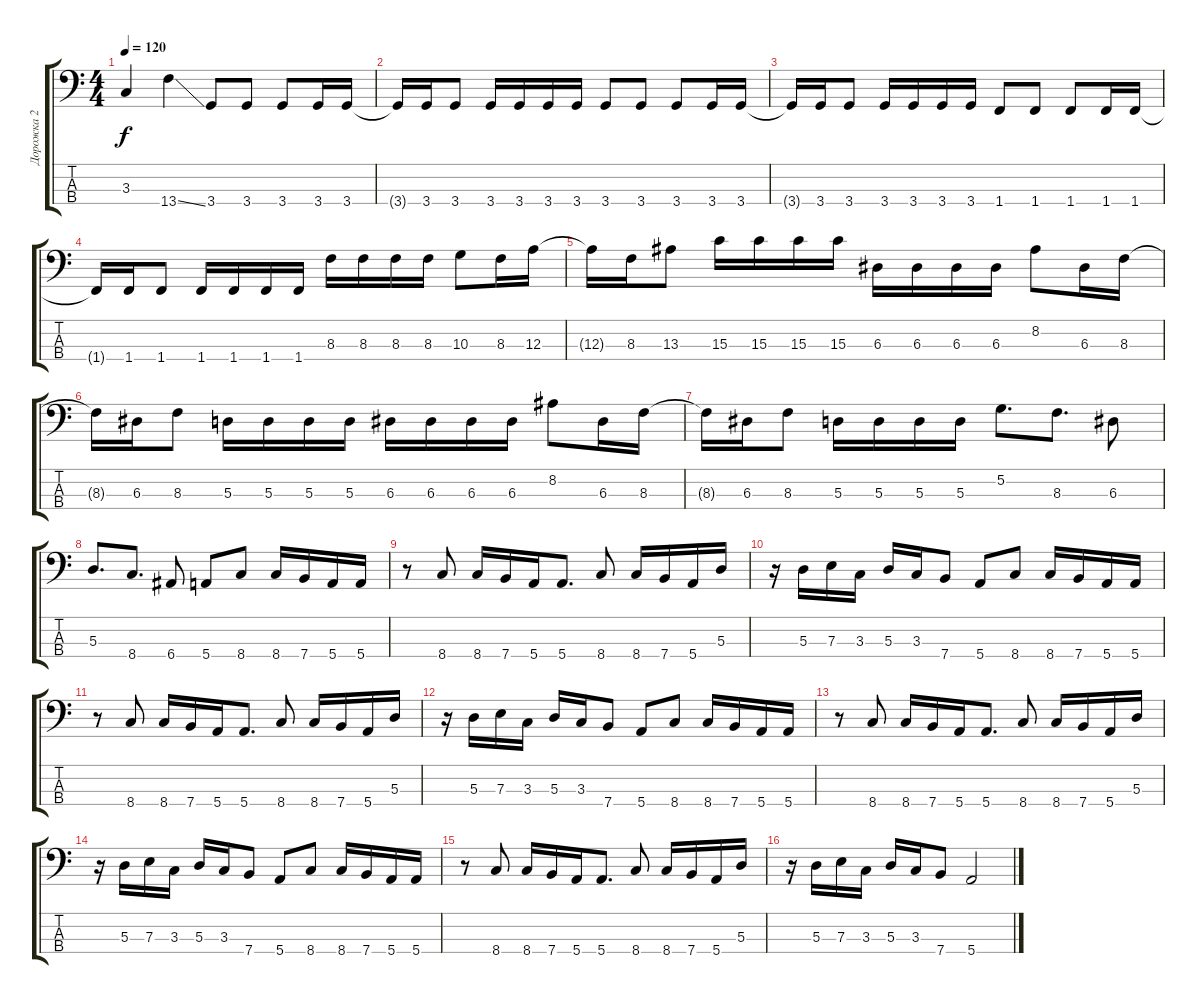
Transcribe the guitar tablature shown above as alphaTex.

\track ("Дорожка 2" "Дорожка 2") {instrument electricbassfinger}
\staff {score tabs}
\tuning (G2 D2 A1 E1) {hide}
\ts (4 4)
\tempo 120
\clef f4
\ks c
3.3.4{dy f} 13.4{ss}.4 3.4.8 3.4.8 3.4.8 3.4.16 3.4.16 |
3.4{t}.16 3.4.16 3.4.8 3.4.16 3.4.16 3.4.16 3.4.16 3.4.8 3.4.8 3.4.8 3.4.16 3.4.16 |
3.4{t}.16 3.4.16 3.4.8 3.4.16 3.4.16 3.4.16 3.4.16 1.4.8 1.4.8 1.4.8 1.4.16 1.4.16 |
1.4{t}.16 1.4.16 1.4.8 1.4.16 1.4.16 1.4.16 1.4.16 8.3.16 8.3.16 8.3.16 8.3.16 10.3.8 8.3.16 12.3.16 |
12.3{t}.16 8.3.16 13.3.8 15.3.16 15.3.16 15.3.16 15.3.16 6.3.16 6.3.16 6.3.16 6.3.16 8.2.8 6.3.16 8.3.16 |
8.3{t}.16 6.3.16 8.3.8 5.3.16 5.3.16 5.3.16 5.3.16 6.3.16 6.3.16 6.3.16 6.3.16 8.2.8 6.3.16 8.3.16 |
8.3{t}.16 6.3.16 8.3.8 5.3.16 5.3.16 5.3.16 5.3.16 5.2.8{d} 8.3.8{d} 6.3.8 |
5.3.8{d} 8.4.8{d} 6.4.8 5.4.8 8.4.8 8.4.16 7.4.16 5.4.16 5.4.16 |
r.8 8.4.8 8.4.16 7.4.16 5.4.16 5.4.8{d} 8.4.8 8.4.16 7.4.16 5.4.16 5.3.16 |
r.16 5.3.16 7.3.16 3.3.16 5.3.16 3.3.16 7.4.8 5.4.8 8.4.8 8.4.16 7.4.16 5.4.16 5.4.16 |
r.8 8.4.8 8.4.16 7.4.16 5.4.16 5.4.8{d} 8.4.8 8.4.16 7.4.16 5.4.16 5.3.16 |
r.16 5.3.16 7.3.16 3.3.16 5.3.16 3.3.16 7.4.8 5.4.8 8.4.8 8.4.16 7.4.16 5.4.16 5.4.16 |
r.8 8.4.8 8.4.16 7.4.16 5.4.16 5.4.8{d} 8.4.8 8.4.16 7.4.16 5.4.16 5.3.16 |
r.16 5.3.16 7.3.16 3.3.16 5.3.16 3.3.16 7.4.8 5.4.8 8.4.8 8.4.16 7.4.16 5.4.16 5.4.16 |
r.8 8.4.8 8.4.16 7.4.16 5.4.16 5.4.8{d} 8.4.8 8.4.16 7.4.16 5.4.16 5.3.16 |
r.16 5.3.16 7.3.16 3.3.16 5.3.16 3.3.16 7.4.8 5.4.2
